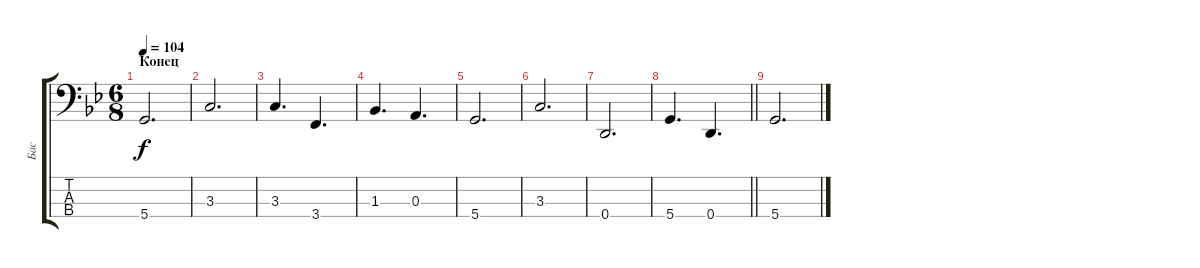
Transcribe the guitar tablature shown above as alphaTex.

\track ("Бас" "Бас") {instrument electricbassfinger}
\staff {score tabs}
\tuning (G2 D2 A1 D1) {hide}
\ts (6 8)
\section ("" "Конец")
\tempo 104
\clef f4
\ks gminor
5.4.2{d dy f} |
3.3.2{d} |
3.3.4{d} 3.4.4{d} |
1.3.4{d} 0.3.4{d} |
5.4.2{d} |
3.3.2{d} |
0.4.2{d} |
\barLineRight lightlight
5.4.4{d} 0.4.4{d} |
5.4.2{d}
